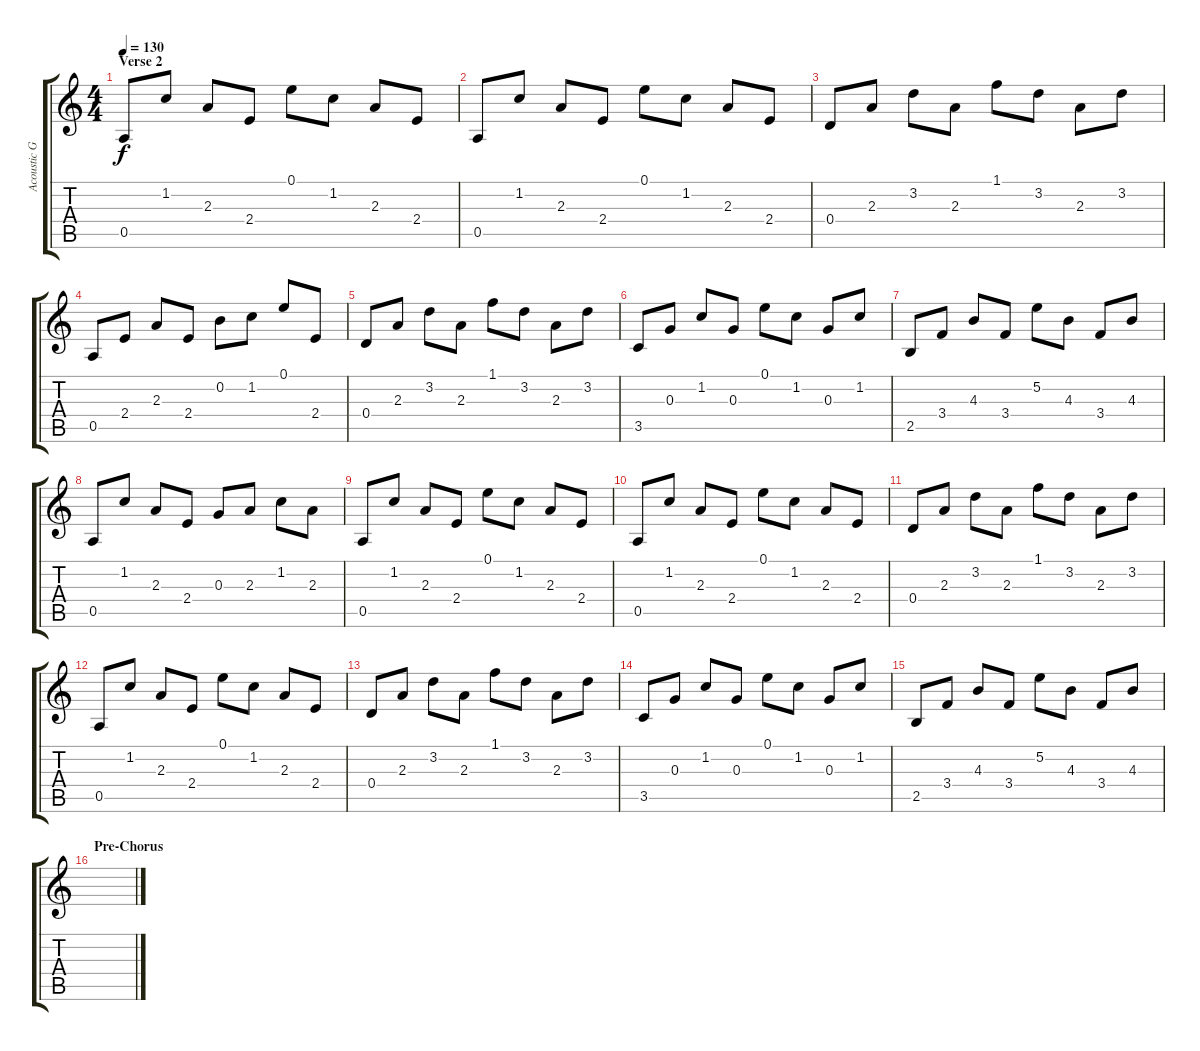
\track ("Acoustic Guitar" "Acoustic G") {instrument acousticguitarsteel}
\staff {score tabs}
\tuning (E4 B3 G3 D3 A2 E2) {hide}
\ts (4 4)
\section ("" "Verse 2")
\tempo 130
\clef g2
\ks c
0.5.8{dy f} 1.2.8 2.3.8 2.4.8 0.1.8 1.2.8 2.3.8 2.4.8 |
0.5.8 1.2.8 2.3.8 2.4.8 0.1.8 1.2.8 2.3.8 2.4.8 |
0.4.8 2.3.8 3.2.8 2.3.8 1.1.8 3.2.8 2.3.8 3.2.8 |
0.5.8 2.4.8 2.3.8 2.4.8 0.2.8 1.2.8 0.1.8 2.4.8 |
0.4.8 2.3.8 3.2.8 2.3.8 1.1.8 3.2.8 2.3.8 3.2.8 |
3.5.8 0.3.8 1.2.8 0.3.8 0.1.8 1.2.8 0.3.8 1.2.8 |
2.5.8 3.4.8 4.3.8 3.4.8 5.2.8 4.3.8 3.4.8 4.3.8 |
0.5.8 1.2.8 2.3.8 2.4.8 0.3.8 2.3.8 1.2.8 2.3.8 |
0.5.8 1.2.8 2.3.8 2.4.8 0.1.8 1.2.8 2.3.8 2.4.8 |
0.5.8 1.2.8 2.3.8 2.4.8 0.1.8 1.2.8 2.3.8 2.4.8 |
0.4.8 2.3.8 3.2.8 2.3.8 1.1.8 3.2.8 2.3.8 3.2.8 |
0.5.8 1.2.8 2.3.8 2.4.8 0.1.8 1.2.8 2.3.8 2.4.8 |
0.4.8 2.3.8 3.2.8 2.3.8 1.1.8 3.2.8 2.3.8 3.2.8 |
3.5.8 0.3.8 1.2.8 0.3.8 0.1.8 1.2.8 0.3.8 1.2.8 |
2.5.8 3.4.8 4.3.8 3.4.8 5.2.8 4.3.8 3.4.8 4.3.8 |
\section ("" "Pre-Chorus")
